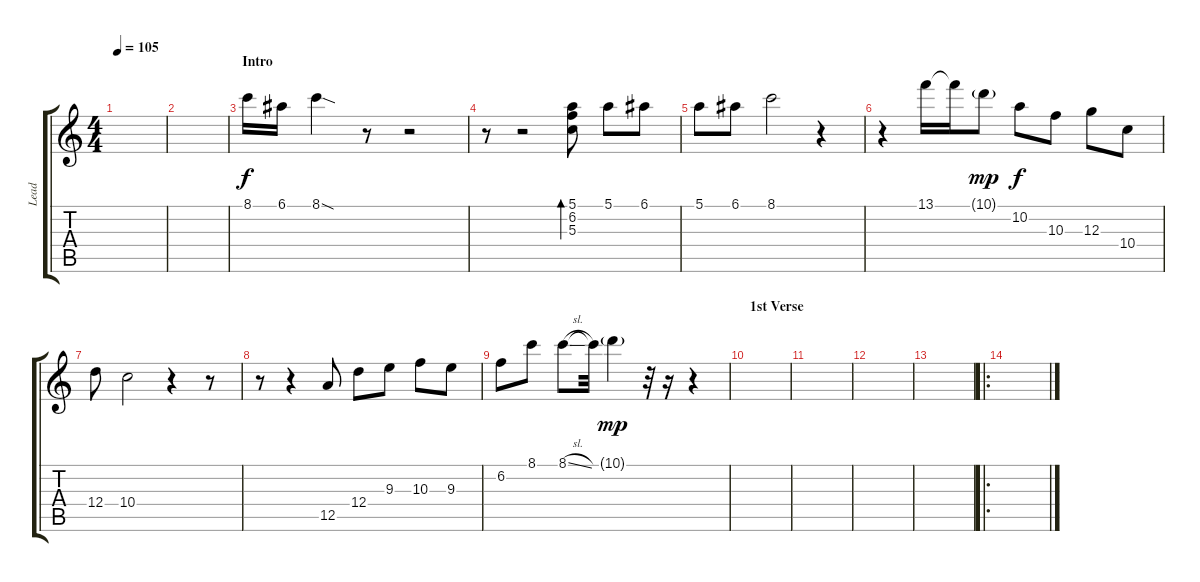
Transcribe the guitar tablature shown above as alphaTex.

\track ("Lead" "Lead") {instrument acousticguitarsteel}
\staff {score tabs}
\tuning (E4 B3 G3 D3 A2 E2) {hide}
\ts (4 4)
\tempo 105
\clef g2
\ks c
|
|
\section ("" "Intro")
8.1.16 6.1.16 8.1{sod}.4 r.8 r.2 |
r.8 r.2 (5.1 6.2 5.3).8{bd 240} 5.1.8 6.1.8 |
5.1.8 6.1.8 8.1.2 r.4 |
r.4 13.1.16 13.1{t}.16 10.1{g}.8{dy mp} 10.2.8{dy f} 10.3.8 12.3.8 10.4.8 |
12.4.8 10.4.2 r.4 r.8 |
r.8 r.4 12.5.8 12.4.8 9.3.8 10.3.8 9.3.8 |
6.2.8 8.1.8 8.1{sl}.8 8.1{t}.32 10.1{g}.4{dy mp} r.32 r.16 r.4 |
\section ("" "1st Verse")
|
|
|
|
\ro
